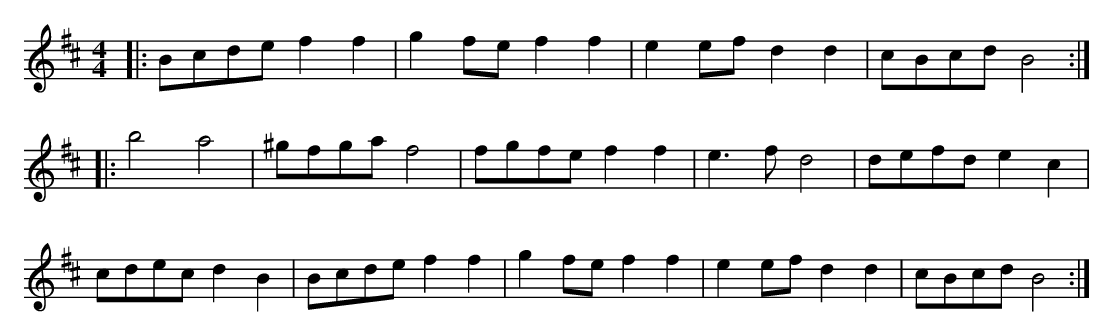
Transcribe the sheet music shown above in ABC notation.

X:1
M:4/4
K:Bmin
|:Bcde f2f2|g2fe f2f2|e2ef d2d2|cBcd B4:|
|:b4 a4|^gfga f4|fgfe f2 f2|e3f d4|defd e2 c2|
cdec d2 B2|Bcde f2f2|g2fe f2f2|e2ef d2d2|cBcd B4:|
